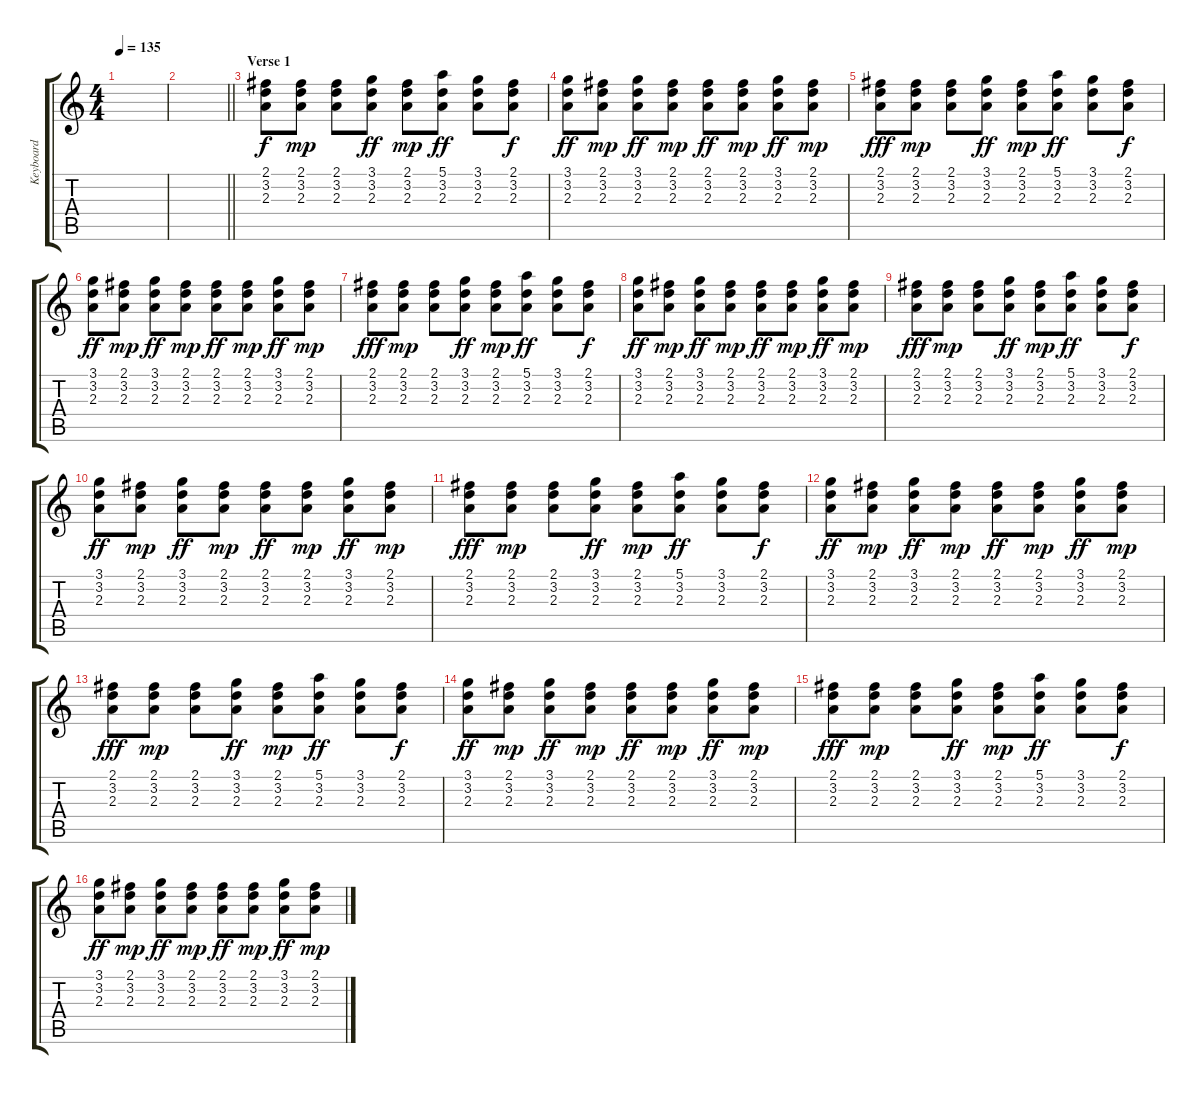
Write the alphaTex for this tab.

\track ("Keyboard" "Keyboard") {mute instrument electricguitarclean}
\staff {score tabs}
\tuning (E4 B3 G3 D3 A2 E2) {hide}
\ts (4 4)
\tempo 135
\clef g2
\ks c
|
\barLineRight lightlight
|
\section ("" "Verse 1")
(2.1 3.2 2.3).8 (2.1 3.2 2.3).8{dy mp} (2.1 3.2 2.3).8 (3.1 3.2 2.3).8{dy ff} (2.1 3.2 2.3).8{dy mp} (5.1 3.2 2.3).8{dy ff} (3.1 3.2 2.3).8 (2.1 3.2 2.3).8{dy f} |
(3.1 3.2 2.3).8{dy ff} (2.1 3.2 2.3).8{dy mp} (3.1 3.2 2.3).8{dy ff} (2.1 3.2 2.3).8{dy mp} (2.1 3.2 2.3).8{dy ff} (2.1 3.2 2.3).8{dy mp} (3.1 3.2 2.3).8{dy ff} (2.1 3.2 2.3).8{dy mp} |
(2.1 3.2 2.3).8{dy fff} (2.1 3.2 2.3).8{dy mp} (2.1 3.2 2.3).8 (3.1 3.2 2.3).8{dy ff} (2.1 3.2 2.3).8{dy mp} (5.1 3.2 2.3).8{dy ff} (3.1 3.2 2.3).8 (2.1 3.2 2.3).8{dy f} |
(3.1 3.2 2.3).8{dy ff} (2.1 3.2 2.3).8{dy mp} (3.1 3.2 2.3).8{dy ff} (2.1 3.2 2.3).8{dy mp} (2.1 3.2 2.3).8{dy ff} (2.1 3.2 2.3).8{dy mp} (3.1 3.2 2.3).8{dy ff} (2.1 3.2 2.3).8{dy mp} |
(2.1 3.2 2.3).8{dy fff} (2.1 3.2 2.3).8{dy mp} (2.1 3.2 2.3).8 (3.1 3.2 2.3).8{dy ff} (2.1 3.2 2.3).8{dy mp} (5.1 3.2 2.3).8{dy ff} (3.1 3.2 2.3).8 (2.1 3.2 2.3).8{dy f} |
(3.1 3.2 2.3).8{dy ff} (2.1 3.2 2.3).8{dy mp} (3.1 3.2 2.3).8{dy ff} (2.1 3.2 2.3).8{dy mp} (2.1 3.2 2.3).8{dy ff} (2.1 3.2 2.3).8{dy mp} (3.1 3.2 2.3).8{dy ff} (2.1 3.2 2.3).8{dy mp} |
(2.1 3.2 2.3).8{dy fff} (2.1 3.2 2.3).8{dy mp} (2.1 3.2 2.3).8 (3.1 3.2 2.3).8{dy ff} (2.1 3.2 2.3).8{dy mp} (5.1 3.2 2.3).8{dy ff} (3.1 3.2 2.3).8 (2.1 3.2 2.3).8{dy f} |
(3.1 3.2 2.3).8{dy ff} (2.1 3.2 2.3).8{dy mp} (3.1 3.2 2.3).8{dy ff} (2.1 3.2 2.3).8{dy mp} (2.1 3.2 2.3).8{dy ff} (2.1 3.2 2.3).8{dy mp} (3.1 3.2 2.3).8{dy ff} (2.1 3.2 2.3).8{dy mp} |
(2.1 3.2 2.3).8{dy fff} (2.1 3.2 2.3).8{dy mp} (2.1 3.2 2.3).8 (3.1 3.2 2.3).8{dy ff} (2.1 3.2 2.3).8{dy mp} (5.1 3.2 2.3).8{dy ff} (3.1 3.2 2.3).8 (2.1 3.2 2.3).8{dy f} |
(3.1 3.2 2.3).8{dy ff} (2.1 3.2 2.3).8{dy mp} (3.1 3.2 2.3).8{dy ff} (2.1 3.2 2.3).8{dy mp} (2.1 3.2 2.3).8{dy ff} (2.1 3.2 2.3).8{dy mp} (3.1 3.2 2.3).8{dy ff} (2.1 3.2 2.3).8{dy mp} |
(2.1 3.2 2.3).8{dy fff} (2.1 3.2 2.3).8{dy mp} (2.1 3.2 2.3).8 (3.1 3.2 2.3).8{dy ff} (2.1 3.2 2.3).8{dy mp} (5.1 3.2 2.3).8{dy ff} (3.1 3.2 2.3).8 (2.1 3.2 2.3).8{dy f} |
(3.1 3.2 2.3).8{dy ff} (2.1 3.2 2.3).8{dy mp} (3.1 3.2 2.3).8{dy ff} (2.1 3.2 2.3).8{dy mp} (2.1 3.2 2.3).8{dy ff} (2.1 3.2 2.3).8{dy mp} (3.1 3.2 2.3).8{dy ff} (2.1 3.2 2.3).8{dy mp} |
(2.1 3.2 2.3).8{dy fff} (2.1 3.2 2.3).8{dy mp} (2.1 3.2 2.3).8 (3.1 3.2 2.3).8{dy ff} (2.1 3.2 2.3).8{dy mp} (5.1 3.2 2.3).8{dy ff} (3.1 3.2 2.3).8 (2.1 3.2 2.3).8{dy f} |
(3.1 3.2 2.3).8{dy ff} (2.1 3.2 2.3).8{dy mp} (3.1 3.2 2.3).8{dy ff} (2.1 3.2 2.3).8{dy mp} (2.1 3.2 2.3).8{dy ff} (2.1 3.2 2.3).8{dy mp} (3.1 3.2 2.3).8{dy ff} (2.1 3.2 2.3).8{dy mp}
